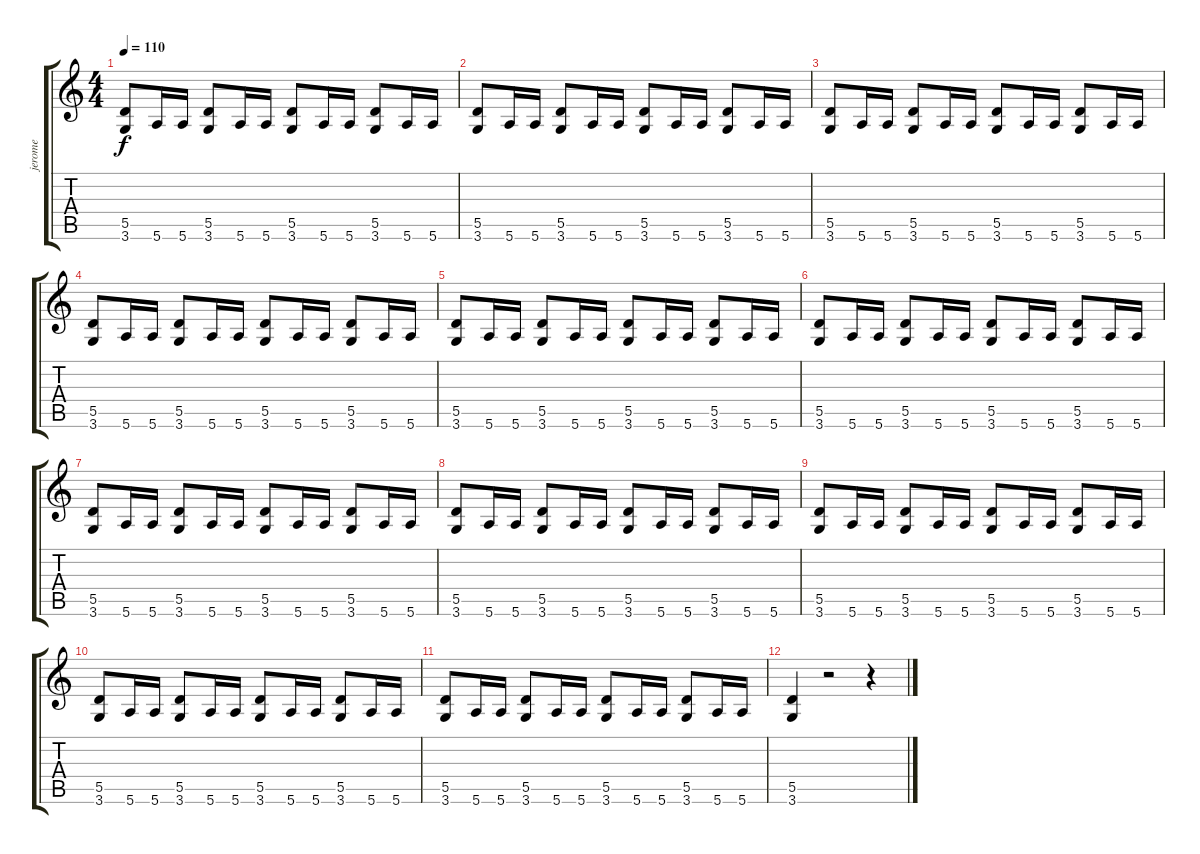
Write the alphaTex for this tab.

\track ("jerome" "jerome") {instrument distortionguitar}
\staff {score tabs}
\tuning (E4 B3 G3 D3 A2 E2) {hide}
\ts (4 4)
\tempo 110
\clef g2
\ks c
(5.5 3.6).8{dy f volume 9} 5.6.16{volume 9} 5.6.16 (5.5 3.6).8 5.6.16 5.6.16 (5.5 3.6).8 5.6.16 5.6.16 (5.5 3.6).8 5.6.16 5.6.16 |
(5.5 3.6).8{volume 9} 5.6.16{volume 9} 5.6.16 (5.5 3.6).8 5.6.16 5.6.16 (5.5 3.6).8 5.6.16 5.6.16 (5.5 3.6).8 5.6.16 5.6.16 |
(5.5 3.6).8{volume 9} 5.6.16{volume 9} 5.6.16 (5.5 3.6).8 5.6.16 5.6.16 (5.5 3.6).8 5.6.16 5.6.16 (5.5 3.6).8 5.6.16 5.6.16 |
(5.5 3.6).8{volume 9} 5.6.16{volume 9} 5.6.16 (5.5 3.6).8 5.6.16 5.6.16 (5.5 3.6).8 5.6.16 5.6.16 (5.5 3.6).8 5.6.16 5.6.16 |
(5.5 3.6).8{volume 9} 5.6.16{volume 9} 5.6.16 (5.5 3.6).8 5.6.16 5.6.16 (5.5 3.6).8 5.6.16 5.6.16 (5.5 3.6).8 5.6.16 5.6.16 |
(5.5 3.6).8{volume 9} 5.6.16{volume 9} 5.6.16 (5.5 3.6).8 5.6.16 5.6.16 (5.5 3.6).8 5.6.16 5.6.16 (5.5 3.6).8 5.6.16 5.6.16 |
(5.5 3.6).8{volume 9} 5.6.16{volume 9} 5.6.16 (5.5 3.6).8 5.6.16 5.6.16 (5.5 3.6).8 5.6.16 5.6.16 (5.5 3.6).8 5.6.16 5.6.16 |
(5.5 3.6).8{volume 9} 5.6.16{volume 9} 5.6.16 (5.5 3.6).8 5.6.16 5.6.16 (5.5 3.6).8 5.6.16 5.6.16 (5.5 3.6).8 5.6.16 5.6.16 |
(5.5 3.6).8{volume 9} 5.6.16{volume 9} 5.6.16 (5.5 3.6).8 5.6.16 5.6.16 (5.5 3.6).8 5.6.16 5.6.16 (5.5 3.6).8 5.6.16 5.6.16 |
(5.5 3.6).8{volume 9} 5.6.16{volume 9} 5.6.16 (5.5 3.6).8 5.6.16 5.6.16 (5.5 3.6).8 5.6.16 5.6.16 (5.5 3.6).8 5.6.16 5.6.16 |
(5.5 3.6).8{volume 9} 5.6.16{volume 9} 5.6.16 (5.5 3.6).8 5.6.16 5.6.16 (5.5 3.6).8 5.6.16 5.6.16 (5.5 3.6).8 5.6.16 5.6.16 |
(5.5 3.6).4 r.2 r.4
